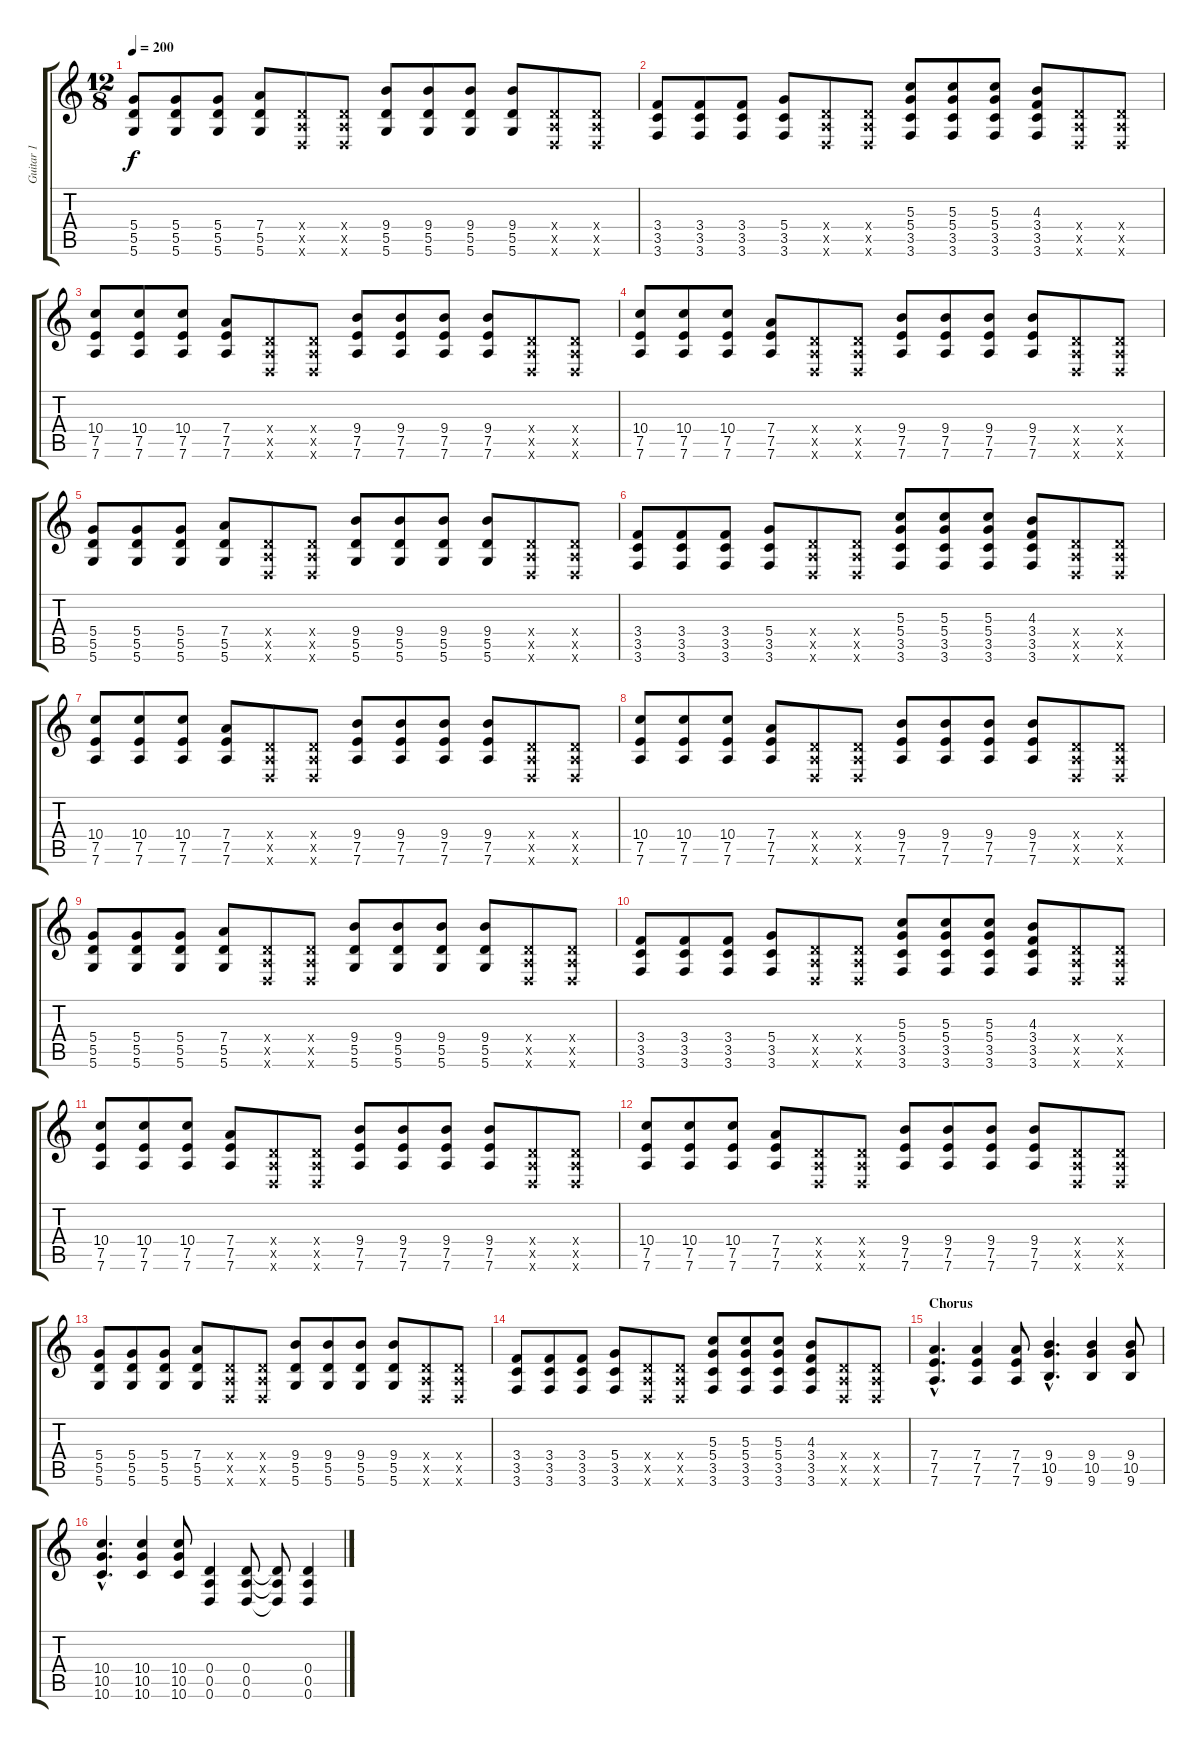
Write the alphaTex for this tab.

\track ("Guitar 1" "Guitar 1") {instrument acousticguitarsteel}
\staff {score tabs}
\tuning (E4 B3 G3 D3 A2 D2) {hide}
\ts (12 8)
\tempo 200
\clef g2
\ks c
(5.4 5.5 5.6).8{dy f} (5.4 5.5 5.6).8 (5.4 5.5 5.6).8 (7.4 5.5 5.6).8 (0.4{x} 0.5{x} 0.6{x}).8 (0.4{x} 0.5{x} 0.6{x}).8 (9.4 5.5 5.6).8 (9.4 5.5 5.6).8 (9.4 5.5 5.6).8 (9.4 5.5 5.6).8 (0.4{x} 0.5{x} 0.6{x}).8 (0.4{x} 0.5{x} 0.6{x}).8 |
(3.4 3.5 3.6).8 (3.4 3.5 3.6).8 (3.4 3.5 3.6).8 (5.4 3.5 3.6).8 (0.4{x} 0.5{x} 0.6{x}).8 (0.4{x} 0.5{x} 0.6{x}).8 (5.3 5.4 3.5 3.6).8 (5.3 5.4 3.5 3.6).8 (5.3 5.4 3.5 3.6).8 (4.3 3.4 3.5 3.6).8 (0.4{x} 0.5{x} 0.6{x}).8 (0.4{x} 0.5{x} 0.6{x}).8 |
(10.4 7.5 7.6).8 (10.4 7.5 7.6).8 (10.4 7.5 7.6).8 (7.4 7.5 7.6).8 (0.4{x} 0.5{x} 0.6{x}).8 (0.4{x} 0.5{x} 0.6{x}).8 (9.4 7.5 7.6).8 (9.4 7.5 7.6).8 (9.4 7.5 7.6).8 (9.4 7.5 7.6).8 (0.4{x} 0.5{x} 0.6{x}).8 (0.4{x} 0.5{x} 0.6{x}).8 |
(10.4 7.5 7.6).8 (10.4 7.5 7.6).8 (10.4 7.5 7.6).8 (7.4 7.5 7.6).8 (0.4{x} 0.5{x} 0.6{x}).8 (0.4{x} 0.5{x} 0.6{x}).8 (9.4 7.5 7.6).8 (9.4 7.5 7.6).8 (9.4 7.5 7.6).8 (9.4 7.5 7.6).8 (0.4{x} 0.5{x} 0.6{x}).8 (0.4{x} 0.5{x} 0.6{x}).8 |
(5.4 5.5 5.6).8 (5.4 5.5 5.6).8 (5.4 5.5 5.6).8 (7.4 5.5 5.6).8 (0.4{x} 0.5{x} 0.6{x}).8 (0.4{x} 0.5{x} 0.6{x}).8 (9.4 5.5 5.6).8 (9.4 5.5 5.6).8 (9.4 5.5 5.6).8 (9.4 5.5 5.6).8 (0.4{x} 0.5{x} 0.6{x}).8 (0.4{x} 0.5{x} 0.6{x}).8 |
(3.4 3.5 3.6).8 (3.4 3.5 3.6).8 (3.4 3.5 3.6).8 (5.4 3.5 3.6).8 (0.4{x} 0.5{x} 0.6{x}).8 (0.4{x} 0.5{x} 0.6{x}).8 (5.3 5.4 3.5 3.6).8 (5.3 5.4 3.5 3.6).8 (5.3 5.4 3.5 3.6).8 (4.3 3.4 3.5 3.6).8 (0.4{x} 0.5{x} 0.6{x}).8 (0.4{x} 0.5{x} 0.6{x}).8 |
(10.4 7.5 7.6).8 (10.4 7.5 7.6).8 (10.4 7.5 7.6).8 (7.4 7.5 7.6).8 (0.4{x} 0.5{x} 0.6{x}).8 (0.4{x} 0.5{x} 0.6{x}).8 (9.4 7.5 7.6).8 (9.4 7.5 7.6).8 (9.4 7.5 7.6).8 (9.4 7.5 7.6).8 (0.4{x} 0.5{x} 0.6{x}).8 (0.4{x} 0.5{x} 0.6{x}).8 |
(10.4 7.5 7.6).8 (10.4 7.5 7.6).8 (10.4 7.5 7.6).8 (7.4 7.5 7.6).8 (0.4{x} 0.5{x} 0.6{x}).8 (0.4{x} 0.5{x} 0.6{x}).8 (9.4 7.5 7.6).8 (9.4 7.5 7.6).8 (9.4 7.5 7.6).8 (9.4 7.5 7.6).8 (0.4{x} 0.5{x} 0.6{x}).8 (0.4{x} 0.5{x} 0.6{x}).8 |
(5.4 5.5 5.6).8 (5.4 5.5 5.6).8 (5.4 5.5 5.6).8 (7.4 5.5 5.6).8 (0.4{x} 0.5{x} 0.6{x}).8 (0.4{x} 0.5{x} 0.6{x}).8 (9.4 5.5 5.6).8 (9.4 5.5 5.6).8 (9.4 5.5 5.6).8 (9.4 5.5 5.6).8 (0.4{x} 0.5{x} 0.6{x}).8 (0.4{x} 0.5{x} 0.6{x}).8 |
(3.4 3.5 3.6).8 (3.4 3.5 3.6).8 (3.4 3.5 3.6).8 (5.4 3.5 3.6).8 (0.4{x} 0.5{x} 0.6{x}).8 (0.4{x} 0.5{x} 0.6{x}).8 (5.3 5.4 3.5 3.6).8 (5.3 5.4 3.5 3.6).8 (5.3 5.4 3.5 3.6).8 (4.3 3.4 3.5 3.6).8 (0.4{x} 0.5{x} 0.6{x}).8 (0.4{x} 0.5{x} 0.6{x}).8 |
(10.4 7.5 7.6).8 (10.4 7.5 7.6).8 (10.4 7.5 7.6).8 (7.4 7.5 7.6).8 (0.4{x} 0.5{x} 0.6{x}).8 (0.4{x} 0.5{x} 0.6{x}).8 (9.4 7.5 7.6).8 (9.4 7.5 7.6).8 (9.4 7.5 7.6).8 (9.4 7.5 7.6).8 (0.4{x} 0.5{x} 0.6{x}).8 (0.4{x} 0.5{x} 0.6{x}).8 |
(10.4 7.5 7.6).8 (10.4 7.5 7.6).8 (10.4 7.5 7.6).8 (7.4 7.5 7.6).8 (0.4{x} 0.5{x} 0.6{x}).8 (0.4{x} 0.5{x} 0.6{x}).8 (9.4 7.5 7.6).8 (9.4 7.5 7.6).8 (9.4 7.5 7.6).8 (9.4 7.5 7.6).8 (0.4{x} 0.5{x} 0.6{x}).8 (0.4{x} 0.5{x} 0.6{x}).8 |
(5.4 5.5 5.6).8 (5.4 5.5 5.6).8 (5.4 5.5 5.6).8 (7.4 5.5 5.6).8 (0.4{x} 0.5{x} 0.6{x}).8 (0.4{x} 0.5{x} 0.6{x}).8 (9.4 5.5 5.6).8 (9.4 5.5 5.6).8 (9.4 5.5 5.6).8 (9.4 5.5 5.6).8 (0.4{x} 0.5{x} 0.6{x}).8 (0.4{x} 0.5{x} 0.6{x}).8 |
(3.4 3.5 3.6).8 (3.4 3.5 3.6).8 (3.4 3.5 3.6).8 (5.4 3.5 3.6).8 (0.4{x} 0.5{x} 0.6{x}).8 (0.4{x} 0.5{x} 0.6{x}).8 (5.3 5.4 3.5 3.6).8 (5.3 5.4 3.5 3.6).8 (5.3 5.4 3.5 3.6).8 (4.3 3.4 3.5 3.6).8 (0.4{x} 0.5{x} 0.6{x}).8 (0.4{x} 0.5{x} 0.6{x}).8 |
\section ("" "Chorus")
(7.4{hac} 7.5{hac} 7.6{hac}).4{d} (7.4 7.5 7.6).4 (7.4 7.5 7.6).8 (9.4{hac} 10.5{hac} 9.6{hac}).4{d} (9.4 10.5 9.6).4 (9.4 10.5 9.6).8 |
(10.4{hac} 10.5{hac} 10.6{hac}).4{d} (10.4 10.5 10.6).4 (10.4 10.5 10.6).8 (0.4 0.5 0.6).4 (0.4 0.5 0.6).8 (0.4{t} 0.5{t} 0.6{t}).8 (0.4 0.5 0.6).4
